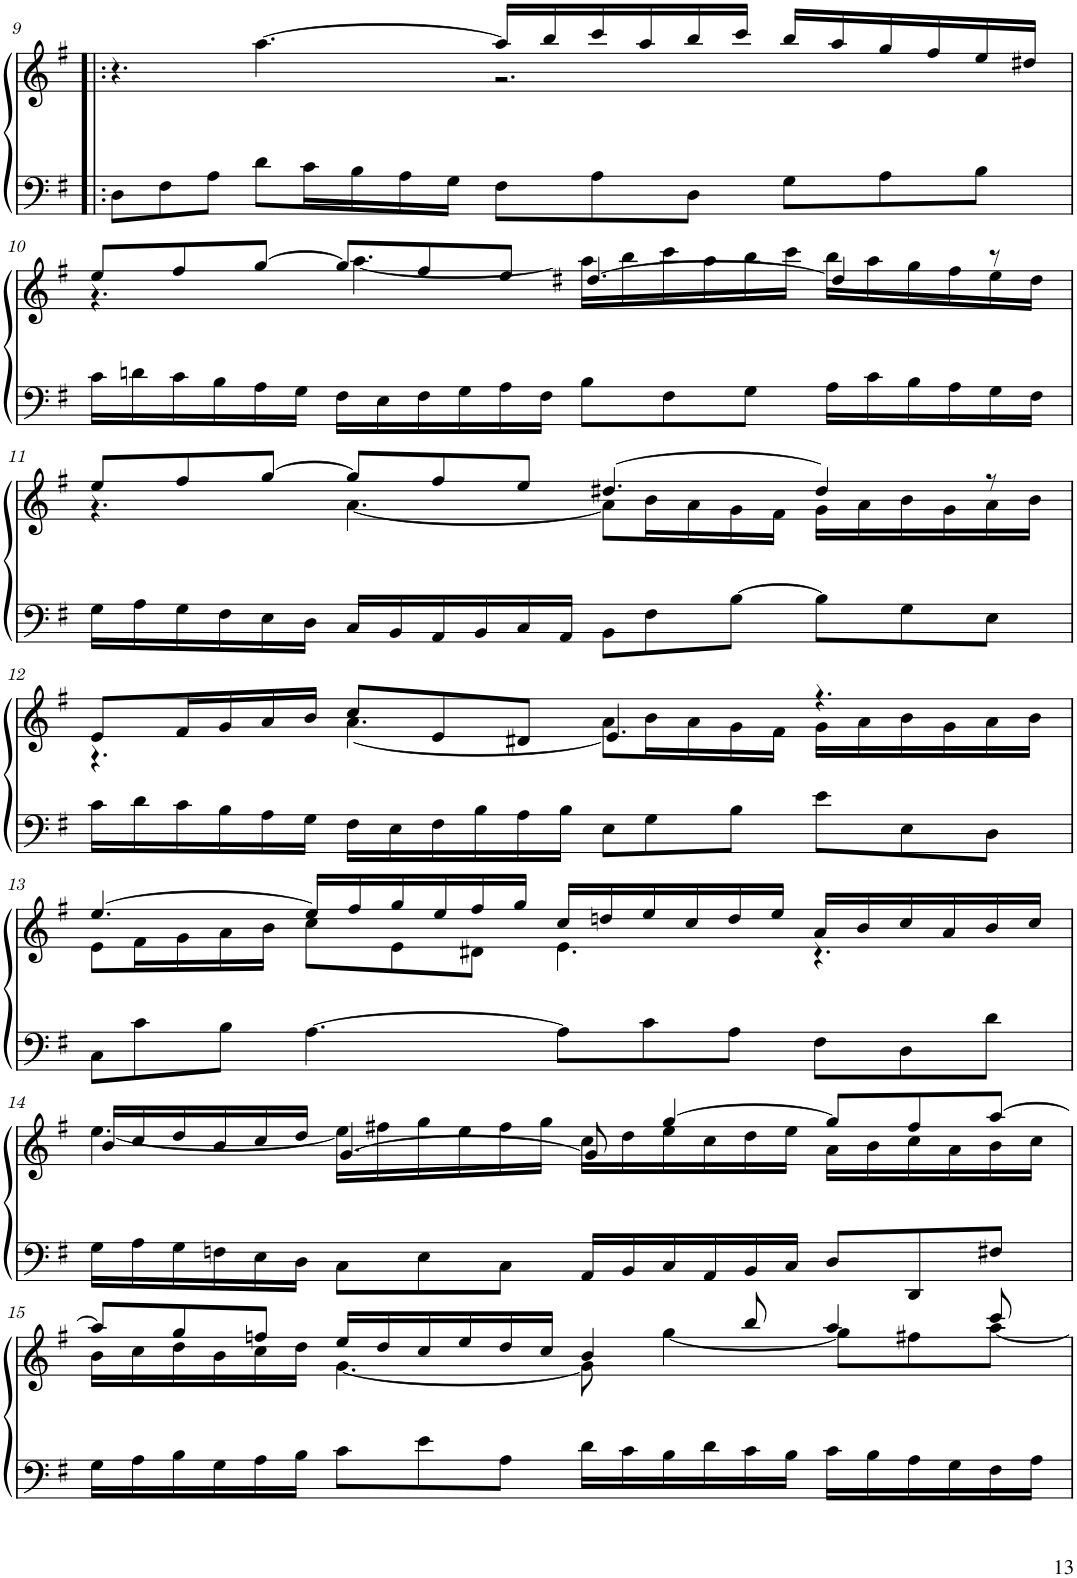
**kern	**kern
*part1	*part1
*staff2	*staff1
*I"Piano	*
*I'Pno	*
!!LO:PB:g=z
*clefF4	*clefG2
*k[f#]	*k[f#]
*M12/8	*M12/8
=9!|:	=9!|:
*	*^
8D\L	4.r	2.ryy
8F#\	.	.
8A\J	.	.
8d\L	[4.aa\	.
16c\L	.	.
16B\	.	.
16A\	.	.
16G\JJ	.	.
8F#\L	16aa/LL]	2.r
.	16bb/	.
8A\	16ccc/	.
.	16aa/	.
8D\J	16bb/	.
.	16ccc/JJ	.
8G\L	16bb/LL	.
.	16aa/	.
8A\	16gg/	.
.	16ff#/	.
8B\J	16ee/	.
.	16dd#X/JJ	.
!!LO:LB:g=z	!!
=10	=10	=10
16c\LL	8ee/L	4.r
16dn\	.	.
16c\	8ff#/	.
16B\	.	.
16A\	[8gg/J	.
16G\JJ	.	.
16F#\LL	8gg/L]	[4.aa\
16E\	.	.
16F#\	8ff#/	.
16G\	.	.
16A\	8ee/J	.
16F#\JJ	.	.
8B\L	[4.dd#X/	16aa\LL]
.	.	16bb\
8F#\	.	16ccc\
.	.	16aa\
8G\J	.	16bb\
.	.	16ccc\JJ
16A\LL	4dd#/]	16bb\LL
16c\	.	16aa\
16B\	.	16gg\
16A\	.	16ff#\
16G\	8r	16ee\
16F#\JJ	.	16dd#\JJ
!!LO:LB:g=z	!!
=11	=11	=11
16G\LL	8ee/L	4.r
16A\	.	.
16G\	8ff#/	.
16F#\	.	.
16E\	[8gg/J	.
16D\JJ	.	.
16C/LL	8gg/L]	[<4.a\
16BB/	.	.
16AA/	8ff#/	.
16BB/	.	.
16C/	8ee/J	.
16AA/JJ	.	.
8BB\L	[>4.dd#X/	8a\L]
8F#\	.	16b\L
.	.	16a\
[8B\J	.	16g\
.	.	16f#\JJ
8B\L]	4dd#/]	16g\LL
.	.	16a\
8G\	.	16b\
.	.	16g\
8E\J	8r	16a\
.	.	16b\JJ
!!LO:LB:g=z	!!
=12	=12	=12
16c\LL	8e/L	4.r
16d\	.	.
16c\	16f#/L	.
16B\	16g/	.
16A\	16a/	.
16G\JJ	16b/JJ	.
16F#\LL	8cc/L	[4.a\
16E\	.	.
16F#\	8e/	.
16B\	.	.
16A\	8d#X/J	.
16B\JJ	.	.
8E\L	4.e/	8a\L]
8G\	.	16b\L
.	.	16a\
8B\J	.	16g\
.	.	16f#\JJ
8e\L	4.r	16g\LL
.	.	16a\
8E\	.	16b\
.	.	16g\
8D\J	.	16a\
.	.	16b\JJ
!!LO:LB:g=z	!!
=13	=13	=13
8C\L	[4.ee/	8e\L
8c\	.	16f#\L
.	.	16g\
8B\J	.	16a\
.	.	16b\JJ
[4.A\	16ee/LL]	8cc\L
.	16ff#/	.
.	16gg/	8e\
.	16ee/	.
.	16ff#/	8d#X\J
.	16gg/JJ	.
8A\L]	16cc/LL	4.e\
.	16ddn/	.
8c\	16ee/	.
.	16cc/	.
8A\J	16dd/	.
.	16ee/JJ	.
8F#\L	16a/LL	4.r
.	16b/	.
8D\	16cc/	.
.	16a/	.
8d\J	16b/	.
.	16cc/JJ	.
!!LO:LB:g=z	!!
=14	=14	=14
16G\LL	16b/LL	[<4.ee\
16A\	16cc/	.
16G\	16dd/	.
16Fn\	16b/	.
16E\	16cc/	.
16D\JJ	16dd/JJ	.
8C\L	[4.g/	16ee\LL]
.	.	16ff#X\
8E\	.	16gg\
.	.	16ee\
8C\J	.	16ff#\
.	.	16gg\JJ
16AA/LL	8g/]	16cc\LL
16BB/	.	16dd\
16C/	[4gg/	16ee\
16AA/	.	16cc\
16BB/	.	16dd\
16C/JJ	.	16ee\JJ
8D/L	8gg/L]	16a\LL
.	.	16b\
8DD/	8ff#/	16cc\
.	.	16a\
8F#X/J	[8aa/J	16b\
.	.	16cc\JJ
!!LO:LB:g=z	!!
=15	=15	=15
16G\LL	8aa/L]	16b\LL
16A\	.	16cc\
16B\	8gg/	16dd\
16G\	.	16b\
16A\	8ffn/J	16cc\
16B\JJ	.	16dd\JJ
8c\L	16ee/LL	[4.g\
.	16dd/	.
8e\	16cc/	.
.	16ee/	.
8A\J	16dd/	.
.	16cc/JJ	.
16d\LL	4b/	8g\]
16c\	.	.
16B\	.	[4gg\
16d\	.	.
16c\	8bb/	.
16B\JJ	.	.
16c\LL	4aa/	8gg\L]
16B\	.	.
16A\	.	8ff#X\
16G\	.	.
16F#\	8ccc/	[8aa\J
16A\JJ	.	.
*	*v	*v
=	=
*-	*-
